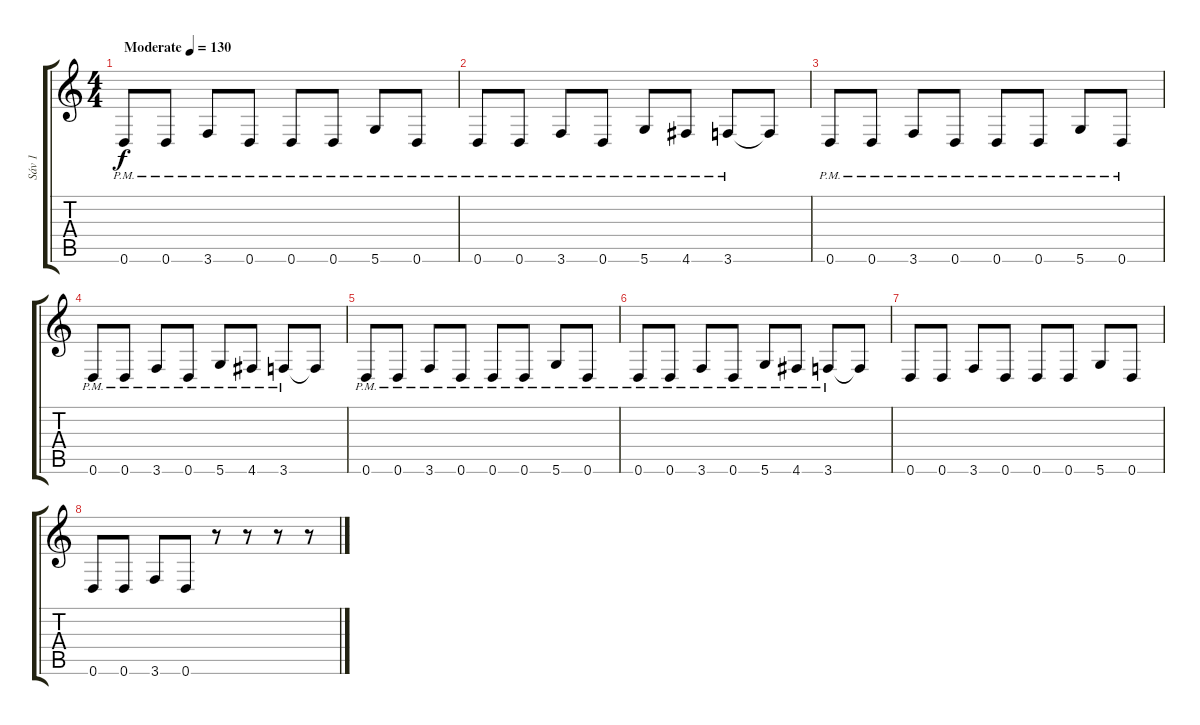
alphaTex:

\track ("Sáv 1" "Sáv 1") {instrument acousticguitarsteel}
\staff {score tabs}
\tuning (E4 B3 G3 D3 A2 D2) {hide}
\ts (4 4)
\tempo (130 "Moderate")
\clef g2
\ks c
0.6{pm}.8{dy f instrument acousticguitarsteel} 0.6{pm}.8 3.6{pm}.8 0.6{pm}.8 0.6{pm}.8 0.6{pm}.8 5.6{pm}.8 0.6{pm}.8 |
0.6{pm}.8 0.6{pm}.8 3.6{pm}.8 0.6{pm}.8 5.6{pm}.8 4.6{pm}.8 3.6{pm}.8 3.6{t}.8 |
0.6{pm}.8 0.6{pm}.8 3.6{pm}.8 0.6{pm}.8 0.6{pm}.8 0.6{pm}.8 5.6{pm}.8 0.6{pm}.8 |
0.6{pm}.8 0.6{pm}.8 3.6{pm}.8 0.6{pm}.8 5.6{pm}.8 4.6{pm}.8 3.6{pm}.8 3.6{t}.8 |
0.6{pm}.8 0.6{pm}.8 3.6{pm}.8 0.6{pm}.8 0.6{pm}.8 0.6{pm}.8 5.6{pm}.8 0.6{pm}.8 |
0.6{pm}.8 0.6{pm}.8 3.6{pm}.8 0.6{pm}.8 5.6{pm}.8 4.6{pm}.8 3.6{pm}.8 3.6{t}.8 |
0.6.8 0.6.8 3.6.8 0.6.8 0.6.8 0.6.8 5.6.8 0.6.8 |
0.6.8 0.6.8 3.6.8 0.6.8 r.8 r.8 r.8 r.8
